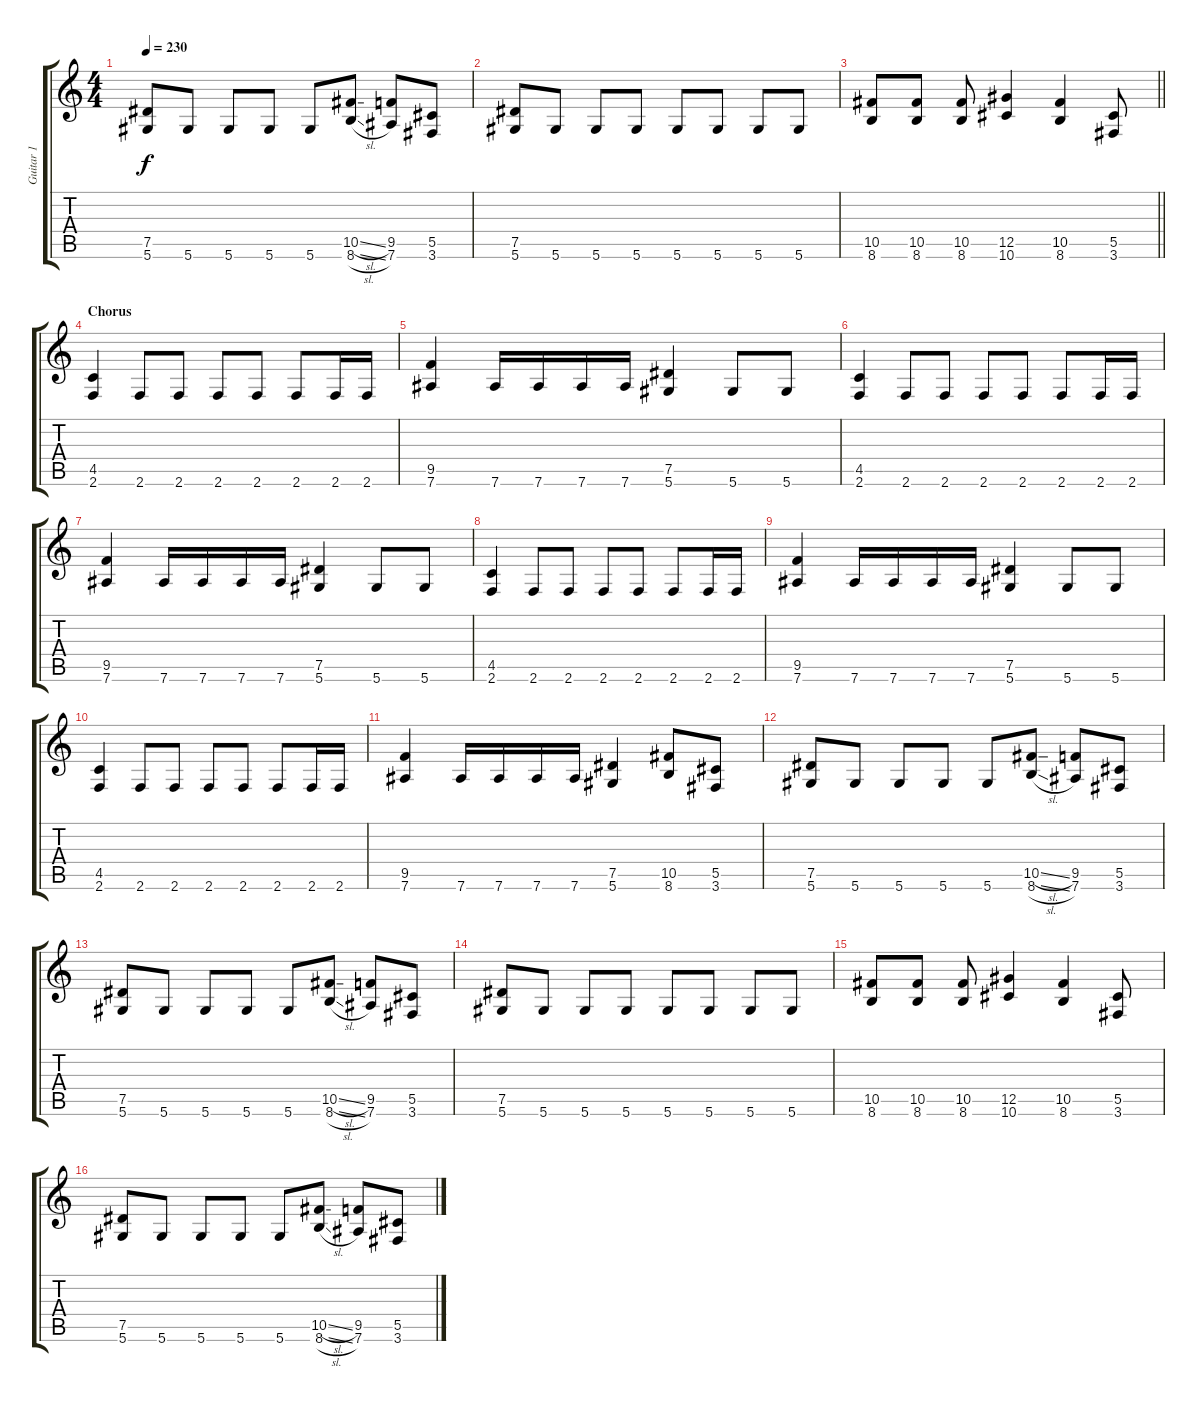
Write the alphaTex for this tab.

\track ("Guitar 1" "Guitar 1") {instrument distortionguitar}
\staff {score tabs}
\tuning (Eb4 Bb3 Gb3 Db3 Ab2 Eb2) {hide}
\ts (4 4)
\tempo 230
\clef g2
\ks c
(7.5 5.6).8{dy f} 5.6.8 5.6.8 5.6.8 5.6.8 (10.5{sl} 8.6{sl}).8 (9.5 7.6).8 (5.5 3.6).8 |
(7.5 5.6).8 5.6.8 5.6.8 5.6.8 5.6.8 5.6.8 5.6.8 5.6.8 |
\barLineRight lightlight
(10.5 8.6).8 (10.5 8.6).8 (10.5 8.6).8 (12.5 10.6).4 (10.5 8.6).4 (5.5 3.6).8 |
\section ("" "Chorus")
(4.5 2.6).4 2.6.8 2.6.8 2.6.8 2.6.8 2.6.8 2.6.16 2.6.16 |
(9.5 7.6).4 7.6.16 7.6.16 7.6.16 7.6.16 (7.5 5.6).4 5.6.8 5.6.8 |
(4.5 2.6).4 2.6.8 2.6.8 2.6.8 2.6.8 2.6.8 2.6.16 2.6.16 |
(9.5 7.6).4 7.6.16 7.6.16 7.6.16 7.6.16 (7.5 5.6).4 5.6.8 5.6.8 |
(4.5 2.6).4 2.6.8 2.6.8 2.6.8 2.6.8 2.6.8 2.6.16 2.6.16 |
(9.5 7.6).4 7.6.16 7.6.16 7.6.16 7.6.16 (7.5 5.6).4 5.6.8 5.6.8 |
(4.5 2.6).4 2.6.8 2.6.8 2.6.8 2.6.8 2.6.8 2.6.16 2.6.16 |
(9.5 7.6).4 7.6.16 7.6.16 7.6.16 7.6.16 (7.5 5.6).4 (10.5 8.6).8 (5.5 3.6).8 |
(7.5 5.6).8 5.6.8 5.6.8 5.6.8 5.6.8 (10.5{sl} 8.6{sl}).8 (9.5 7.6).8 (5.5 3.6).8 |
(7.5 5.6).8 5.6.8 5.6.8 5.6.8 5.6.8 (10.5{sl} 8.6{sl}).8 (9.5 7.6).8 (5.5 3.6).8 |
(7.5 5.6).8 5.6.8 5.6.8 5.6.8 5.6.8 5.6.8 5.6.8 5.6.8 |
(10.5 8.6).8 (10.5 8.6).8 (10.5 8.6).8 (12.5 10.6).4 (10.5 8.6).4 (5.5 3.6).8 |
(7.5 5.6).8 5.6.8 5.6.8 5.6.8 5.6.8 (10.5{sl} 8.6{sl}).8 (9.5 7.6).8 (5.5 3.6).8
